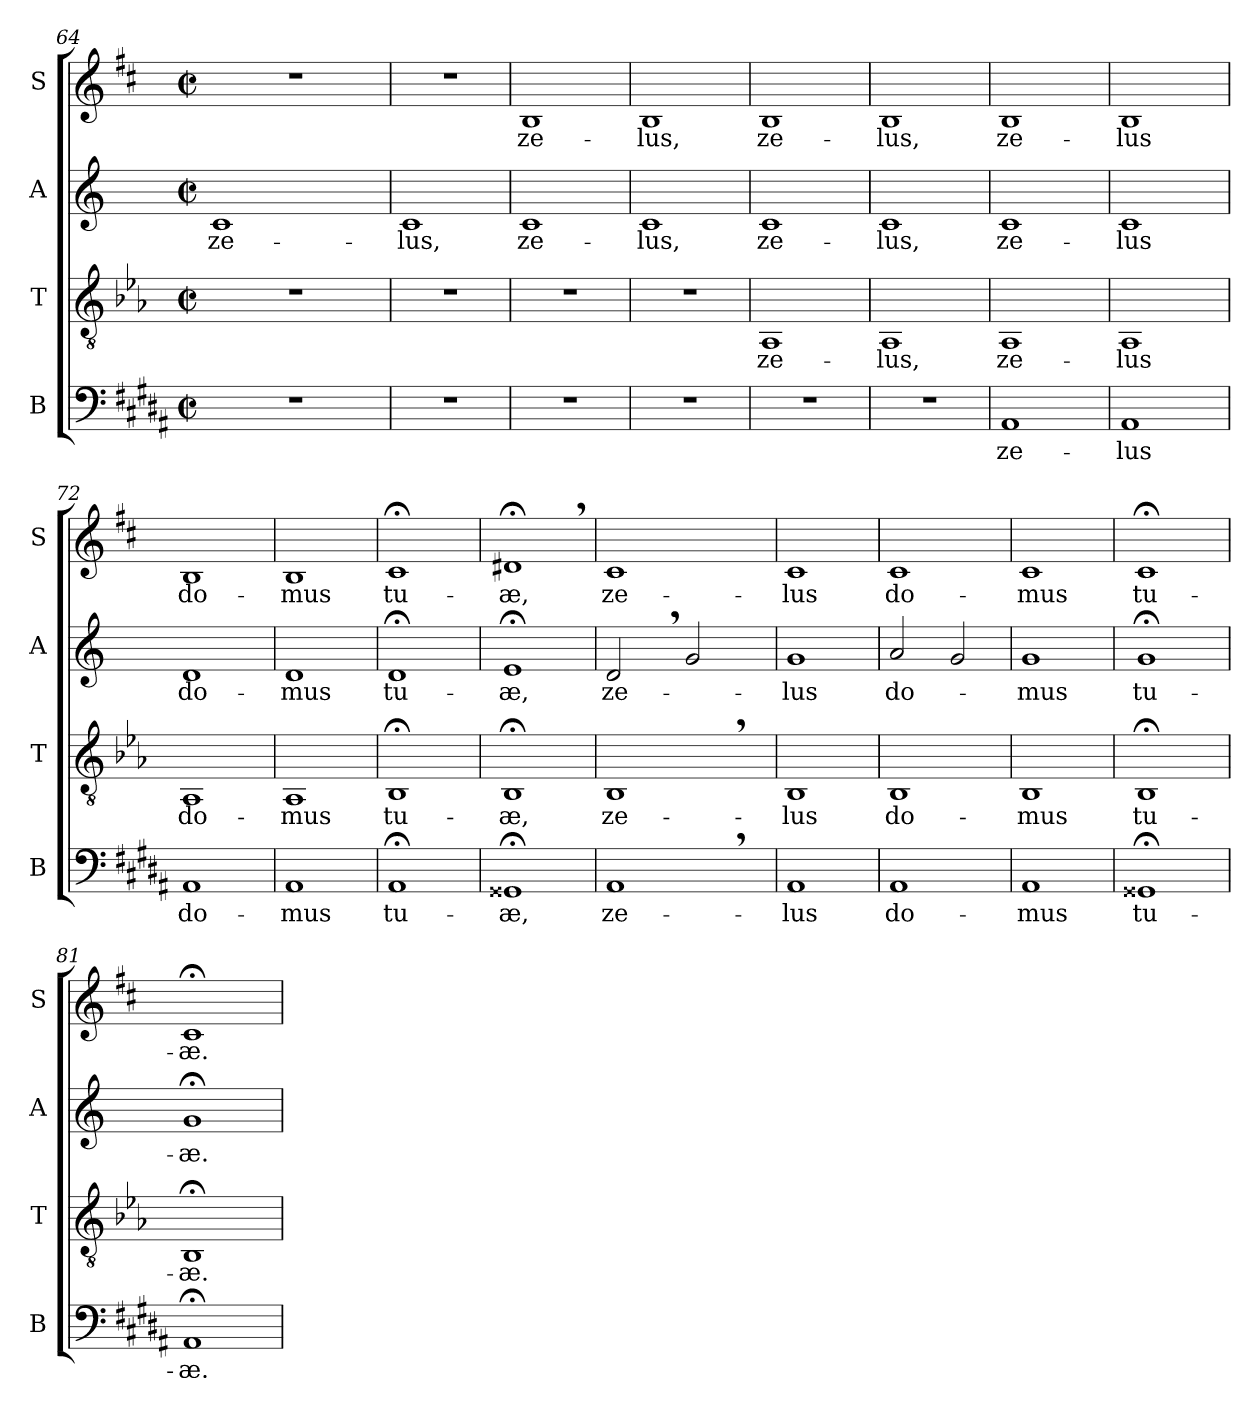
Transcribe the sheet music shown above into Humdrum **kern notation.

**kern	**text	**kern	**text	**kern	**text	**kern	**text
*part4	*part4	*part3	*part3	*part2	*part2	*part1	*part1
*staff4	*staff4	*staff3	*staff3	*staff2	*staff2	*staff1	*staff1
*I"B	*	*I"T	*	*I"A	*	*I"S	*
*I'B	*	*I'T	*	*I'A	*	*I'S	*
*clefF4	*	*clefGv2	*	*clefG2	*	*clefG2	*
*ITrd-1c-1	*	*ITrd2c3	*	*	*	*ITrd1c2	*
*k[]	*	*k[]	*	*k[]	*	*k[]	*
*C:	*	*C:	*	*C:	*	*C:	*
*M2/2	*	*M2/2	*	*M2/2	*	*M2/2	*
*met(c|)	*	*met(c|)	*	*met(c|)	*	*met(c|)	*
=64	=64	=64	=64	=64	=64	=64	=64
!	!	!	!	!	!LO:LY:b	!	!
*	*	*	*	*^	*	*	*
1r	.	1r	.	1c	4ryy	ze-	1r	.
.	.	.	.	.	16ryy	.	.	.
.	.	.	.	.	2ryy	.	.	.
.	.	.	.	.	8.ryy	.	.	.
=65	=65	=65	=65	=65	=65	=65	=65	=65
!	!	!	!	!	!	!LO:LY:b	!	!
*	*	*	*	*v	*v	*	*	*
1r	.	1r	.	1c	-lus,	1r	.
=66	=66	=66	=66	=66	=66	=66	=66
!	!	!	!	!	!LO:LY:b	!	!LO:LY:b
1r	.	1r	.	1c	ze-	1A	ze-
=67	=67	=67	=67	=67	=67	=67	=67
!	!	!	!	!	!LO:LY:b	!	!LO:LY:b
1r	.	1r	.	1c	-lus,	1A	-lus,
=68	=68	=68	=68	=68	=68	=68	=68
!	!	!	!LO:LY:b	!	!LO:LY:b	!	!LO:LY:b
1r	.	1FF	ze-	1c	ze-	1A	ze-
=69	=69	=69	=69	=69	=69	=69	=69
!	!	!	!LO:LY:b	!	!LO:LY:b	!	!LO:LY:b
1r	.	1FF	-lus,	1c	-lus,	1A	-lus,
=70	=70	=70	=70	=70	=70	=70	=70
!	!LO:LY:b	!	!LO:LY:b	!	!LO:LY:b	!	!LO:LY:b
1BB	ze-	1FF	ze-	1c	ze-	1A	ze-
=71	=71	=71	=71	=71	=71	=71	=71
!	!LO:LY:b	!	!LO:LY:b	!	!LO:LY:b	!	!LO:LY:b
1BB	-lus	1FF	-lus	1c	-lus	1A	-lus
=72	=72	=72	=72	=72	=72	=72	=72
!	!LO:LY:b	!	!LO:LY:b	!	!LO:LY:b	!	!LO:LY:b
1BB	do-	1FF	do-	1d	do-	1A	do-
=73	=73	=73	=73	=73	=73	=73	=73
!	!LO:LY:b	!	!LO:LY:b	!	!LO:LY:b	!	!LO:LY:b
1BB	-mus	1FF	-mus	1d	-mus	1A	-mus
=74	=74	=74	=74	=74	=74	=74	=74
!	!LO:LY:b	!	!LO:LY:b	!	!LO:LY:b	!	!LO:LY:b
1BB;	tu-	1GG;	tu-	1d;	tu-	1B;	tu-
=75	=75	=75	=75	=75	=75	=75	=75
!	!LO:LY:b	!	!LO:LY:b	!	!LO:LY:b	!	!LO:LY:b
1AA#X;	-æ,	1GG;	-æ,	1e;	-æ,	1c#X;,>	-æ,
=76	=76	=76	=76	=76	=76	=76	=76
!	!LO:LY:b	!	!LO:LY:b	!	!LO:LY:b	!	!LO:LY:b
*^	*	*^	*	*	*	*^	*
1BB,<	8.ryy	ze-	1GG,<	8.ryy	ze-	2d,>/	ze-	1B	8.ryy	ze-
.	2ryy	.	.	2ryy	.	.	.	.	2ryy	.
.	.	.	.	.	.	2g/	.	.	.	.
.	4ryy	.	.	4ryy	.	.	.	.	4ryy	.
.	16ryy	.	.	16ryy	.	.	.	.	16ryy	.
=77	=77	=77	=77	=77	=77	=77	=77	=77	=77	=77
!	!	!LO:LY:b	!	!	!LO:LY:b	!	!LO:LY:b	!	!	!LO:LY:b
*v	*v	*	*	*	*	*	*	*v	*v	*
*	*	*v	*v	*	*	*	*	*
1BB	-lus	1GG	-lus	1g	-lus	1B	-lus
=78	=78	=78	=78	=78	=78	=78	=78
!	!LO:LY:b	!	!LO:LY:b	!	!LO:LY:b	!	!LO:LY:b
1BB	do-	1GG	do-	2a/	do-	1B	do-
.	.	.	.	2g/	.	.	.
=79	=79	=79	=79	=79	=79	=79	=79
!	!LO:LY:b	!	!LO:LY:b	!	!LO:LY:b	!	!LO:LY:b
1BB	-mus	1GG	-mus	1g	-mus	1B	-mus
=80	=80	=80	=80	=80	=80	=80	=80
!	!LO:LY:b	!	!LO:LY:b	!	!LO:LY:b	!	!LO:LY:b
1AA#X;	tu-	1GG;	tu-	1g;	tu-	1B;	tu-
=81	=81	=81	=81	=81	=81	=81	=81
!	!LO:LY:b	!	!LO:LY:b	!	!LO:LY:b	!	!LO:LY:b
1BB;	-æ.	1GG;	-æ.	1g;	-æ.	1B;	-æ.
=	=	=	=	=	=	=	=
*-	*-	*-	*-	*-	*-	*-	*-
